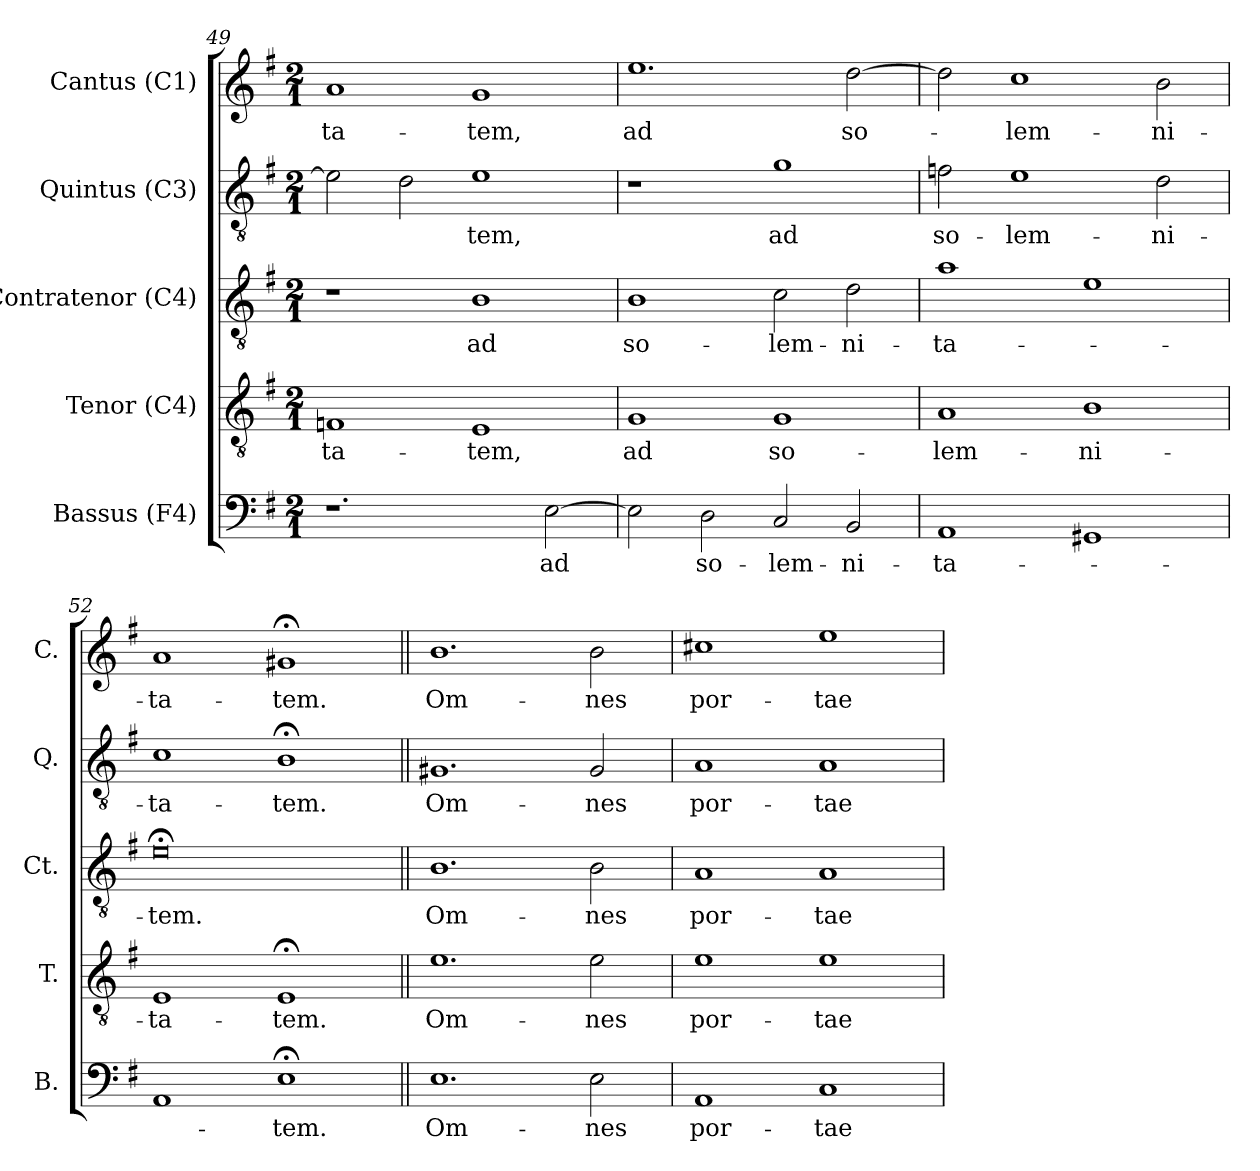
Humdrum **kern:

**kern	**text	**kern	**text	**kern	**text	**kern	**text	**kern	**text
*part5	*part5	*part4	*part4	*part3	*part3	*part2	*part2	*part1	*part1
*staff5	*staff5	*staff4	*staff4	*staff3	*staff3	*staff2	*staff2	*staff1	*staff1
*I"Bassus (F4)	*	*I"Tenor (C4)	*	*I"Contratenor (C4)	*	*I"Quintus (C3)	*	*I"Cantus (C1)	*
*I'B.	*	*I'T.	*	*I'Ct.	*	*I'Q.	*	*I'C.	*
*clefF4	*	*clefGv2	*	*clefGv2	*	*clefGv2	*	*clefG2	*
*	*	*	*	*ITrd7c12	*	*	*	*	*
*k[f#]	*	*k[f#]	*	*k[f#]	*	*k[f#]	*	*k[f#]	*
*G:	*	*G:	*	*G:	*	*G:	*	*G:	*
*M2/1	*	*M2/1	*	*M2/1	*	*M2/1	*	*M2/1	*
=49	=49	=49	=49	=49	=49	=49	=49	=49	=49
!	!	!	!LO:LY:b:color=#000000	!	!	!	!	!	!
!	!	!	!	!	!	!	!	!	!LO:LY:b:color=#000000
1.r	.	1Fni	-ta-	1r	.	2ei\]	.	1ai	-ta-
.	.	.	.	.	.	2di\	.	.	.
!	!	!	!LO:LY:b:color=#000000	!	!	!	!	!	!
!	!	!	!	!	!LO:LY:b:color=#000000	!	!	!	!
!	!	!	!	!	!	!	!LO:LY:b:color=#000000	!	!
!	!	!	!	!	!	!	!	!	!LO:LY:b:color=#000000
.	.	1Ei	-tem,	1BBi	ad	1ei	-tem,	1gi	-tem,
!	!LO:LY:b:color=#000000	!	!	!	!	!	!	!	!
[2Ei\	ad	.	.	.	.	.	.	.	.
=50	=50	=50	=50	=50	=50	=50	=50	=50	=50
!	!	!	!LO:LY:b:color=#000000	!	!	!	!	!	!
!	!	!	!	!	!LO:LY:b:color=#000000	!	!	!	!
!	!	!	!	!	!	!	!	!	!LO:LY:b:color=#000000
2Ei\]	.	1Gi	ad	1BBi	so-	1r	.	1.eei	ad
!	!LO:LY:b:color=#000000	!	!	!	!	!	!	!	!
2Di\	so-	.	.	.	.	.	.	.	.
!	!LO:LY:b:color=#000000	!	!	!	!	!	!	!	!
!	!	!	!LO:LY:b:color=#000000	!	!	!	!	!	!
!	!	!	!	!	!LO:LY:b:color=#000000	!	!	!	!
!	!	!	!	!	!	!	!LO:LY:b:color=#000000	!	!
2Ci/	-lem-	1Gi	so-	2Ci\	-lem-	1gi	ad	.	.
!	!LO:LY:b:color=#000000	!	!	!	!	!	!	!	!
!	!	!	!	!	!LO:LY:b:color=#000000	!	!	!	!
!	!	!	!	!	!	!	!	!	!LO:LY:b:color=#000000
2BBi/	-ni-	.	.	2Di\	-ni-	.	.	[2ddi\	so-
!!LO:LB:g=z
=51	=51	=51	=51	=51	=51	=51	=51	=51	=51
!	!LO:LY:b:color=#000000	!	!	!	!	!	!	!	!
!	!	!	!LO:LY:b:color=#000000	!	!	!	!	!	!
!	!	!	!	!	!LO:LY:b:color=#000000	!	!	!	!
!	!	!	!	!	!	!	!LO:LY:b:color=#000000	!	!
1AAi	-ta-	1Ai	-lem-	1Ai	-ta-	2fni\	so-	2ddi\]	.
!	!	!	!	!	!	!	!LO:LY:b:color=#000000	!	!
!	!	!	!	!	!	!	!	!	!LO:LY:b:color=#000000
.	.	.	.	.	.	1ei	-lem-	1cci	-lem-
!	!	!	!LO:LY:b:color=#000000	!	!	!	!	!	!
1GG#Xi	.	1Bi	-ni-	1Ei	.	.	.	.	.
!	!	!	!	!	!	!	!LO:LY:b:color=#000000	!	!
!	!	!	!	!	!	!	!	!	!LO:LY:b:color=#000000
.	.	.	.	.	.	2di\	-ni-	2bi\	-ni-
=52	=52	=52	=52	=52	=52	=52	=52	=52	=52
!	!	!	!LO:LY:b:color=#000000	!	!	!	!	!	!
!	!	!	!	!	!LO:LY:b:color=#000000	!	!	!	!
!	!	!	!	!	!	!	!LO:LY:b:color=#000000	!	!
!	!	!	!	!	!	!	!	!	!LO:LY:b:color=#000000
1AAi	.	1Ei	-ta-	0E;i	-tem.	1ci	-ta-	1ai	-ta-
!	!LO:LY:b:color=#000000	!	!	!	!	!	!	!	!
!	!	!	!LO:LY:b:color=#000000	!	!	!	!	!	!
!	!	!	!	!	!	!	!LO:LY:b:color=#000000	!	!
!	!	!	!	!	!	!	!	!	!LO:LY:b:color=#000000
1E;i	-tem.	1E;i	-tem.	.	.	1B;i	-tem.	1g#X;i	-tem.
=53||	=53||	=53||	=53||	=53||	=53||	=53||	=53||	=53||	=53||
!	!LO:LY:b:color=#000000	!	!	!	!	!	!	!	!
!	!	!	!LO:LY:b:color=#000000	!	!	!	!	!	!
!	!	!	!	!	!LO:LY:b:color=#000000	!	!	!	!
!	!	!	!	!	!	!	!LO:LY:b:color=#000000	!	!
!	!	!	!	!	!	!	!	!	!LO:LY:b:color=#000000
1.Ei	Om-	1.ei	Om-	1.BBi	Om-	1.G#Xi	Om-	1.bi	Om-
!	!LO:LY:b:color=#000000	!	!	!	!	!	!	!	!
!	!	!	!LO:LY:b:color=#000000	!	!	!	!	!	!
!	!	!	!	!	!LO:LY:b:color=#000000	!	!	!	!
!	!	!	!	!	!	!	!LO:LY:b:color=#000000	!	!
!	!	!	!	!	!	!	!	!	!LO:LY:b:color=#000000
2Ei\	-nes	2ei\	-nes	2BBi\	-nes	2G#i/	-nes	2bi\	-nes
=54	=54	=54	=54	=54	=54	=54	=54	=54	=54
!	!LO:LY:b:color=#000000	!	!	!	!	!	!	!	!
!	!	!	!LO:LY:b:color=#000000	!	!	!	!	!	!
!	!	!	!	!	!LO:LY:b:color=#000000	!	!	!	!
!	!	!	!	!	!	!	!LO:LY:b:color=#000000	!	!
!	!	!	!	!	!	!	!	!	!LO:LY:b:color=#000000
1AAi	por-	1ei	por-	1AAi	por-	1Ai	por-	1cc#Xi	por-
!	!LO:LY:b:color=#000000	!	!	!	!	!	!	!	!
!	!	!	!LO:LY:b:color=#000000	!	!	!	!	!	!
!	!	!	!	!	!LO:LY:b:color=#000000	!	!	!	!
!	!	!	!	!	!	!	!LO:LY:b:color=#000000	!	!
!	!	!	!	!	!	!	!	!	!LO:LY:b:color=#000000
1Ci	-tae	1ei	-tae	1AAi	-tae	1Ai	-tae	1eei	-tae
=	=	=	=	=	=	=	=	=	=
*-	*-	*-	*-	*-	*-	*-	*-	*-	*-
